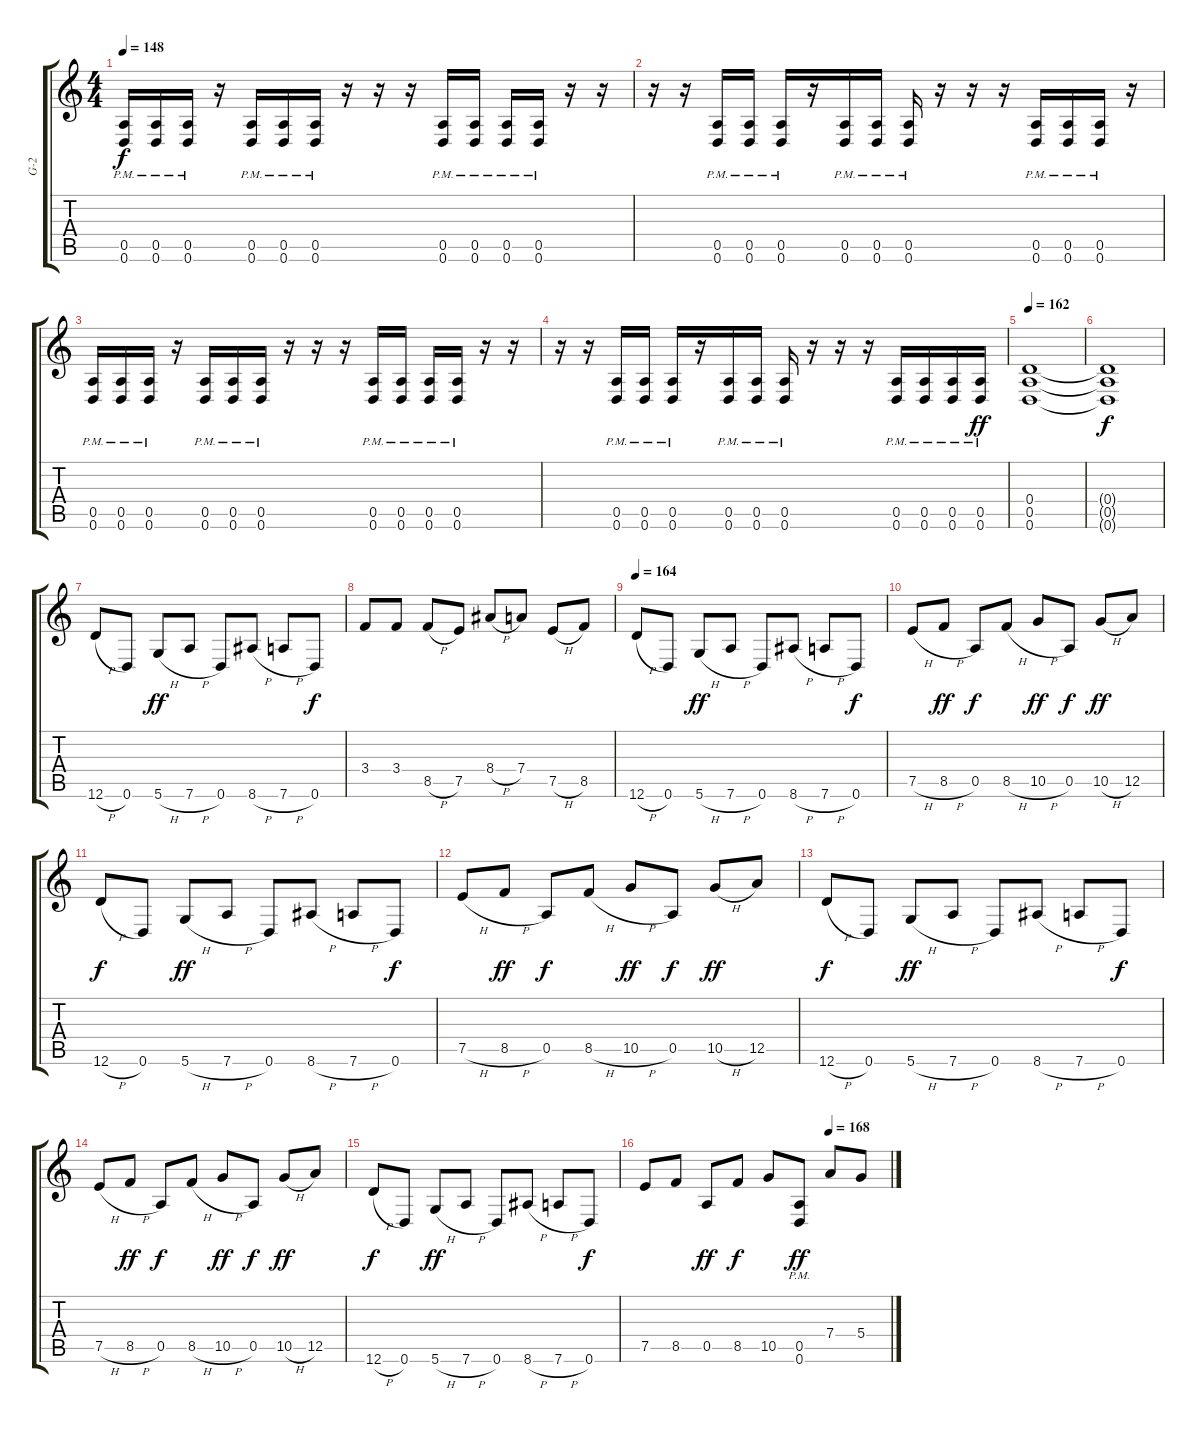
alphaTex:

\track ("G-2" "G-2") {instrument distortionguitar}
\staff {score tabs}
\tuning (E4 B3 G3 D3 A2 D2) {hide}
\ts (4 4)
\tempo 148
\clef g2
\ks c
(0.5{pm} 0.6{pm}).16{dy f} (0.5{pm} 0.6{pm}).16 (0.5{pm} 0.6{pm}).16 r.16 (0.5{pm} 0.6{pm}).16 (0.5{pm} 0.6{pm}).16 (0.5{pm} 0.6{pm}).16 r.16 r.16 r.16 (0.5{pm} 0.6{pm}).16 (0.5{pm} 0.6{pm}).16 (0.5{pm} 0.6{pm}).16 (0.5{pm} 0.6{pm}).16 r.16 r.16 |
r.16 r.16 (0.5{pm} 0.6{pm}).16 (0.5{pm} 0.6{pm}).16 (0.5{pm} 0.6{pm}).16 r.16 (0.5{pm} 0.6{pm}).16 (0.5{pm} 0.6{pm}).16 (0.5{pm} 0.6{pm}).16 r.16 r.16 r.16 (0.5{pm} 0.6{pm}).16 (0.5{pm} 0.6{pm}).16 (0.5{pm} 0.6{pm}).16 r.16 |
(0.5{pm} 0.6{pm}).16 (0.5{pm} 0.6{pm}).16 (0.5{pm} 0.6{pm}).16 r.16 (0.5{pm} 0.6{pm}).16 (0.5{pm} 0.6{pm}).16 (0.5{pm} 0.6{pm}).16 r.16 r.16 r.16 (0.5{pm} 0.6{pm}).16 (0.5{pm} 0.6{pm}).16 (0.5{pm} 0.6{pm}).16 (0.5{pm} 0.6{pm}).16 r.16 r.16 |
r.16 r.16 (0.5{pm} 0.6{pm}).16 (0.5{pm} 0.6{pm}).16 (0.5{pm} 0.6{pm}).16 r.16 (0.5{pm} 0.6{pm}).16 (0.5{pm} 0.6{pm}).16 (0.5{pm} 0.6{pm}).16 r.16 r.16 r.16 (0.5{pm} 0.6{pm}).16 (0.5{pm} 0.6{pm}).16 (0.5{pm} 0.6{pm}).16 (0.5{pm} 0.6{pm}).16{dy ff} |
\tempo 162
(0.4 0.5 0.6).1 |
(0.4{t} 0.5{t} 0.6{t}).1{dy f} |
12.6{h}.8 0.6.8 5.6{h}.8{dy ff} 7.6{h}.8 0.6.8 8.6{h}.8 7.6{h}.8 0.6.8{dy f} |
3.4.8 3.4.8 8.5{h}.8 7.5.8 8.4{h}.8 7.4.8 7.5{h}.8 8.5.8 |
\tempo 164
12.6{h}.8 0.6.8 5.6{h}.8{dy ff} 7.6{h}.8 0.6.8 8.6{h}.8 7.6{h}.8 0.6.8{dy f} |
7.5{h}.8 8.5{h}.8{dy ff} 0.5.8{dy f} 8.5{h}.8 10.5{h}.8{dy ff} 0.5.8{dy f} 10.5{h}.8{dy ff} 12.5.8 |
12.6{h}.8{dy f} 0.6.8 5.6{h}.8{dy ff} 7.6{h}.8 0.6.8 8.6{h}.8 7.6{h}.8 0.6.8{dy f} |
7.5{h}.8 8.5{h}.8{dy ff} 0.5.8{dy f} 8.5{h}.8 10.5{h}.8{dy ff} 0.5.8{dy f} 10.5{h}.8{dy ff} 12.5.8 |
12.6{h}.8{dy f} 0.6.8 5.6{h}.8{dy ff} 7.6{h}.8 0.6.8 8.6{h}.8 7.6{h}.8 0.6.8{dy f} |
7.5{h}.8 8.5{h}.8{dy ff} 0.5.8{dy f} 8.5{h}.8 10.5{h}.8{dy ff} 0.5.8{dy f} 10.5{h}.8{dy ff} 12.5.8 |
12.6{h}.8{dy f} 0.6.8 5.6{h}.8{dy ff} 7.6{h}.8 0.6.8 8.6{h}.8 7.6{h}.8 0.6.8{dy f} |
\tempo (168 0.75)
7.5.8 8.5.8 0.5.8{dy ff} 8.5.8{dy f} 10.5.8 (0.5{pm} 0.6{pm}).8{dy ff} 7.4.8 5.4.8
